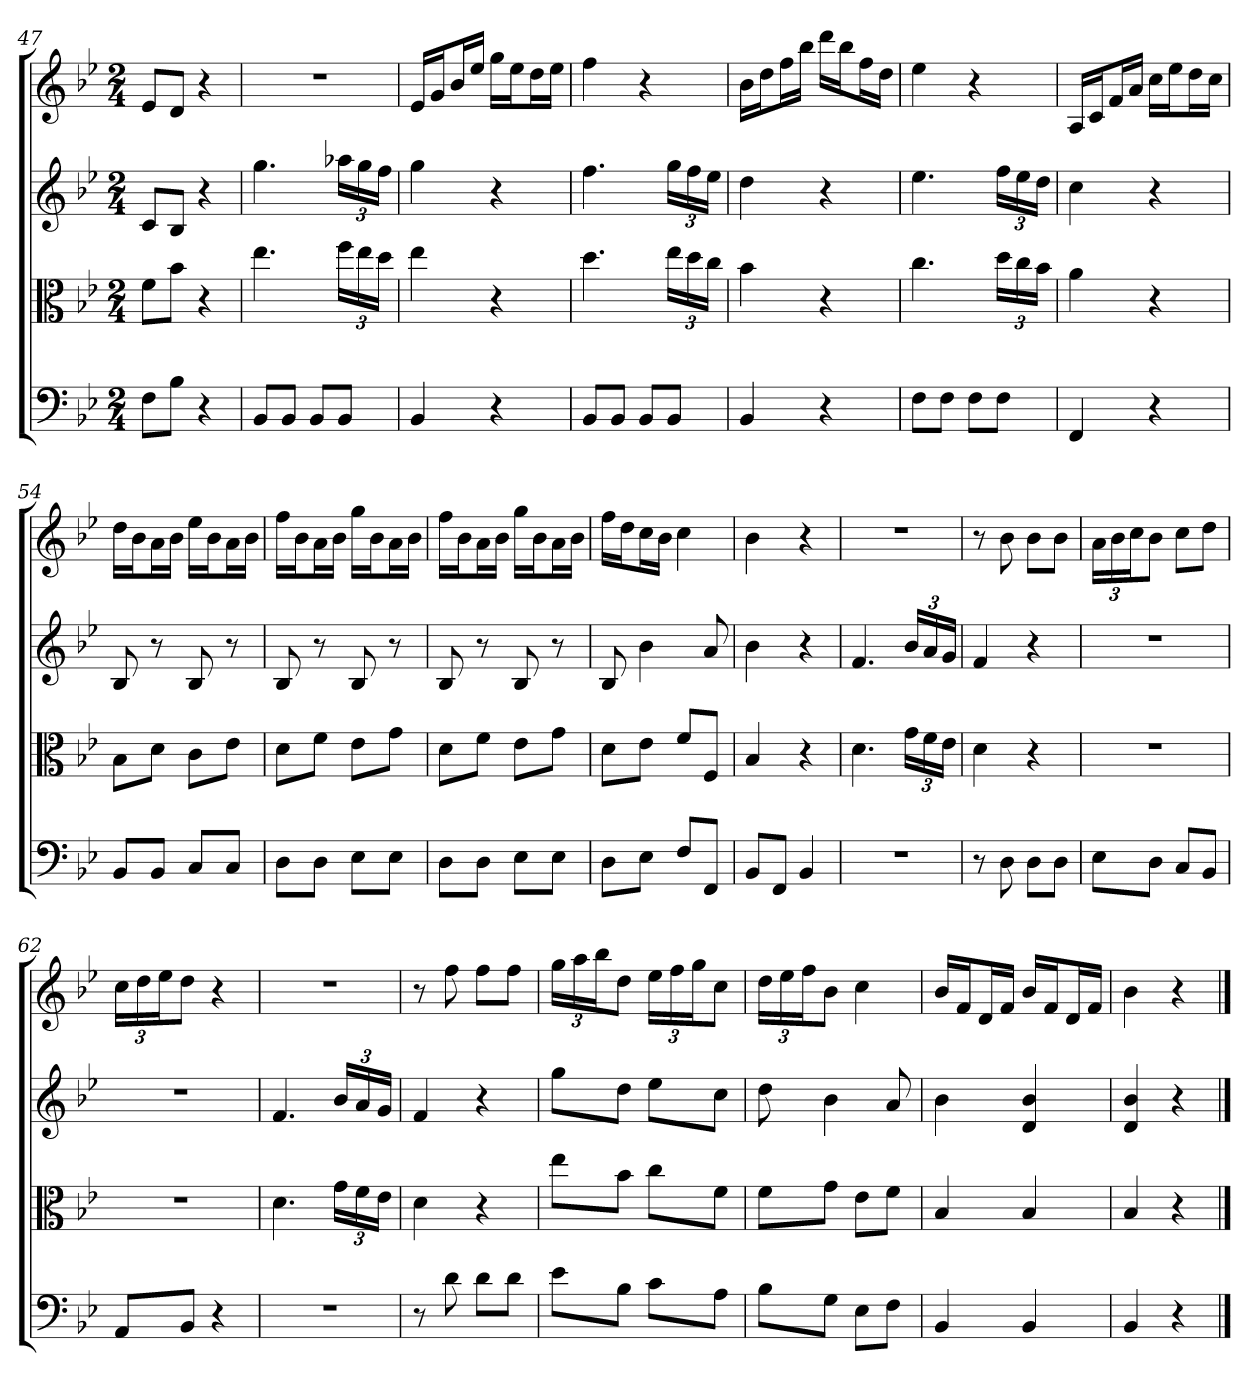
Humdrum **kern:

**kern	**kern	**kern	**kern
*part4	*part3	*part2	*part1
*staff4	*staff3	*staff2	*staff1
*clefF4	*clefC3	*	*
*k[b-e-]	*k[b-e-]	*k[b-e-]	*k[b-e-]
*B-:	*B-:	*B-:	*B-:
*M2/4	*M2/4	*M2/4	*M2/4
=47	=47	=47	=47
8F\L	8f\L	8cL	8e-L
8B-\J	8b-\J	8B-J	8dJ
4r	4r	4r	4r
=48	=48	=48	=48
8BB-/L	4.ee-	4.gg	2r
8BB-/J	.	.	.
8BB-/L	.	.	.
8BB-/J	24ff\LL	24aa-XLL	.
.	24ee-\	24gg	.
.	24dd\JJ	24ffJJ	.
=49	=49	=49	=49
4BB-	4ee-	4gg	16e-LL
.	.	.	16gJ
.	.	.	16b-L
.	.	.	16ee-JJ
4r	4r	4r	16ggLL
.	.	.	16ee-J
.	.	.	16ddL
.	.	.	16ee-JJ
=50	=50	=50	=50
8BB-/L	4.dd	4.ff	4ff
8BB-/J	.	.	.
8BB-/L	.	.	4r
8BB-/J	24ee-\LL	24ggLL	.
.	24dd\	24ff	.
.	24cc\JJ	24ee-JJ	.
=51	=51	=51	=51
4BB-	4b-	4dd	16b-LL
.	.	.	16ddJ
.	.	.	16ffL
.	.	.	16bb-JJ
4r	4r	4r	16dddLL
.	.	.	16bb-J
.	.	.	16ffL
.	.	.	16ddJJ
=52	=52	=52	=52
8F\L	4.cc	4.ee-	4ee-
8F\J	.	.	.
8F\L	.	.	4r
8F\J	24dd\LL	24ffLL	.
.	24cc\	24ee-	.
.	24b-\JJ	24ddJJ	.
=53	=53	=53	=53
4FF	4a	4cc	16ALL
.	.	.	16cJ
.	.	.	16fL
.	.	.	16aJJ
4r	4r	4r	16ccLL
.	.	.	16ee-J
.	.	.	16ddL
.	.	.	16ccJJ
=54	=54	=54	=54
8BB-/L	8B-\L	8B-	16ddLL
.	.	.	16b-J
8BB-/J	8d\J	8r	16aL
.	.	.	16b-JJ
8C/L	8c\L	8B-	16ee-LL
.	.	.	16b-J
8C/J	8e-\J	8r	16aL
.	.	.	16b-JJ
=55	=55	=55	=55
8D\L	8d\L	8B-	16ffLL
.	.	.	16b-J
8D\J	8f\J	8r	16aL
.	.	.	16b-JJ
8E-\L	8e-\L	8B-	16ggLL
.	.	.	16b-J
8E-\J	8g\J	8r	16aL
.	.	.	16b-JJ
=56	=56	=56	=56
8D\L	8d\L	8B-	16ffLL
.	.	.	16b-J
8D\J	8f\J	8r	16aL
.	.	.	16b-JJ
8E-\L	8e-\L	8B-	16ggLL
.	.	.	16b-J
8E-\J	8g\J	8r	16aL
.	.	.	16b-JJ
=57	=57	=57	=57
8D\L	8d\L	8B-	16ffLL
.	.	.	16ddJ
8E-\J	8e-\J	4b-	16ccL
.	.	.	16b-JJ
8F/L	8f/L	.	4cc
8FF/J	8F/J	8a	.
=58	=58	=58	=58
8BB-/L	4B-	4b-	4b-
8FF/J	.	.	.
4BB-	4r	4r	4r
=59	=59	=59	=59
2r	4.d	4.f	2r
.	24g\LL	24b-LL	.
.	24f\	24a	.
.	24e-\JJ	24gJJ	.
=60	=60	=60	=60
8r	4d	4f	8r
8D	.	.	8b-
8D\L	4r	4r	8b-L
8D\J	.	.	8b-J
=61	=61	=61	=61
8E-\L	2r	2r	24aLL
.	.	.	24b-
.	.	.	24ccJ
8D\J	.	.	8b-J
8C/L	.	.	8ccL
8BB-/J	.	.	8ddJ
=62	=62	=62	=62
8AA/L	2r	2r	24ccLL
.	.	.	24dd
.	.	.	24ee-J
8BB-/J	.	.	8ddJ
4r	.	.	4r
=63	=63	=63	=63
2r	4.d	4.f	2r
.	24g\LL	24b-LL	.
.	24f\	24a	.
.	24e-\JJ	24gJJ	.
=64	=64	=64	=64
8r	4d	4f	8r
8d	.	.	8ff
8d\L	4r	4r	8ffL
8d\J	.	.	8ffJ
=65	=65	=65	=65
8e-\L	8ee-\L	8ggL	24ggLL
.	.	.	24aa
.	.	.	24bb-J
8B-\J	8b-\J	8ddJ	8ddJ
8c\L	8cc\L	8ee-L	24ee-LL
.	.	.	24ff
.	.	.	24ggJ
8A\J	8f\J	8ccJ	8ccJ
=66	=66	=66	=66
8B-\L	8f\L	8dd	24ddLL
.	.	.	24ee-
.	.	.	24ffJ
8G\J	8g\J	4b-	8b-J
8E-\L	8e-\L	.	4cc
8F\J	8f\J	8a	.
=67	=67	=67	=67
4BB-	4B-	4b-	16b-LL
.	.	.	16fJ
.	.	.	16dL
.	.	.	16fJJ
4BB-	4B-	4d 4b-	16b-LL
.	.	.	16fJ
.	.	.	16dL
.	.	.	16fJJ
=68	=68	=68	=68
4BB-	4B-	4d 4b-	4b-
4r	4r	4r	4r
==	==	==	==
*-	*-	*-	*-
